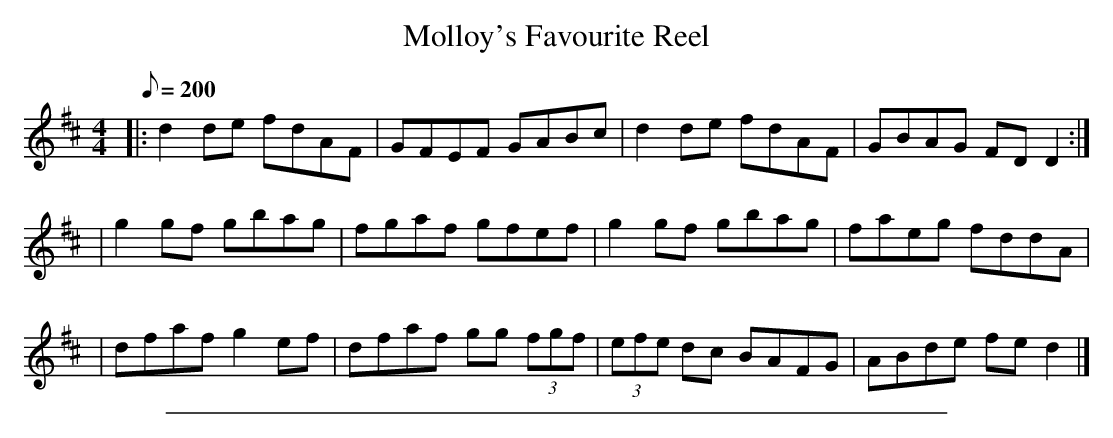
X:1
T: Molloy's Favourite Reel
M:4/4
L:1/8
Q:200
K:D
|: d2de fdAF | GFEF GABc | d2de fdAF | GBAG FDD2 :|
|  g2gf gbag | fgaf gfef | g2gf gbag | faeg fddA |
|  dfaf g2ef | dfaf gg (3fgf  | (3efe dc BAFG | ABde fed2 |]
